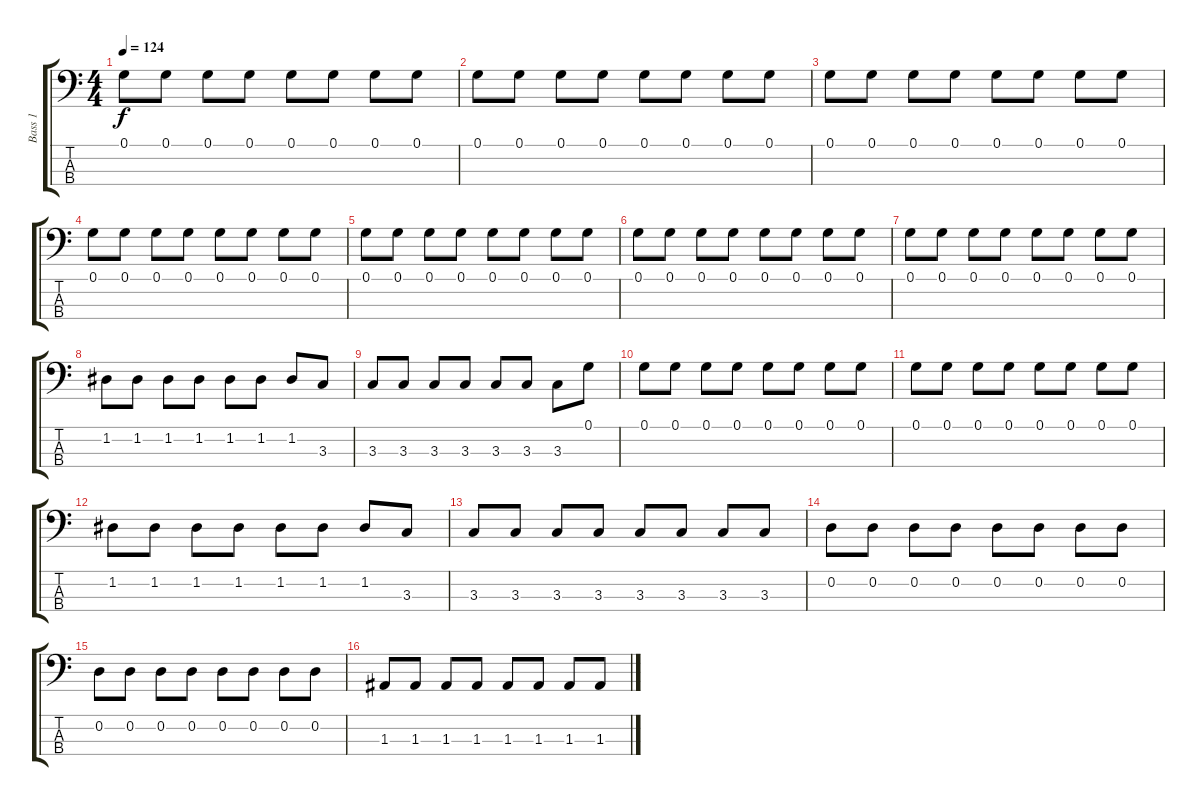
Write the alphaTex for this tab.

\track ("Bass 1" "Bass 1") {instrument electricbasspick}
\staff {score tabs}
\tuning (G2 D2 A1 E1) {hide}
\ts (4 4)
\tempo 124
\clef f4
\ks c
0.1.8{dy f} 0.1.8 0.1.8 0.1.8 0.1.8 0.1.8 0.1.8 0.1.8 |
0.1.8 0.1.8 0.1.8 0.1.8 0.1.8 0.1.8 0.1.8 0.1.8 |
0.1.8 0.1.8 0.1.8 0.1.8 0.1.8 0.1.8 0.1.8 0.1.8 |
0.1.8 0.1.8 0.1.8 0.1.8 0.1.8 0.1.8 0.1.8 0.1.8 |
0.1.8 0.1.8 0.1.8 0.1.8 0.1.8 0.1.8 0.1.8 0.1.8 |
0.1.8 0.1.8 0.1.8 0.1.8 0.1.8 0.1.8 0.1.8 0.1.8 |
0.1.8 0.1.8 0.1.8 0.1.8 0.1.8 0.1.8 0.1.8 0.1.8 |
1.2.8 1.2.8 1.2.8 1.2.8 1.2.8 1.2.8 1.2.8 3.3.8 |
3.3.8 3.3.8 3.3.8 3.3.8 3.3.8 3.3.8 3.3.8 0.1.8 |
0.1.8 0.1.8 0.1.8 0.1.8 0.1.8 0.1.8 0.1.8 0.1.8 |
0.1.8 0.1.8 0.1.8 0.1.8 0.1.8 0.1.8 0.1.8 0.1.8 |
1.2.8 1.2.8 1.2.8 1.2.8 1.2.8 1.2.8 1.2.8 3.3.8 |
3.3.8 3.3.8 3.3.8 3.3.8 3.3.8 3.3.8 3.3.8 3.3.8 |
0.2.8 0.2.8 0.2.8 0.2.8 0.2.8 0.2.8 0.2.8 0.2.8 |
0.2.8 0.2.8 0.2.8 0.2.8 0.2.8 0.2.8 0.2.8 0.2.8 |
1.3.8 1.3.8 1.3.8 1.3.8 1.3.8 1.3.8 1.3.8 1.3.8
